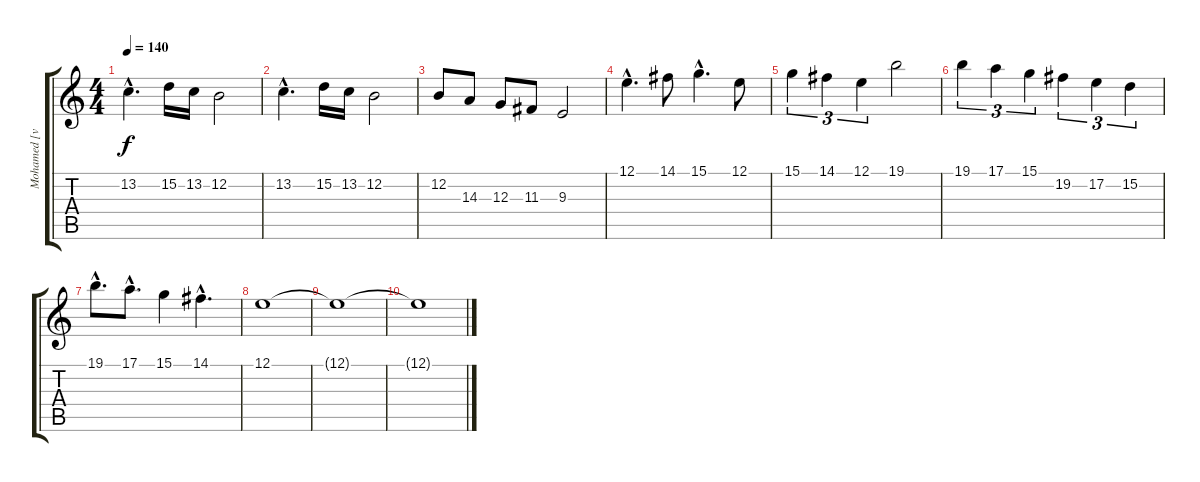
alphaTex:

\track ("Mohamed [violin]" "Mohamed [v") {instrument violin}
\staff {score tabs}
\tuning (E4 B3 G3 D3 A2 E2) {hide}
\ts (4 4)
\tempo 140
\clef g2
\ks c
13.2{hac}.4{d dy f} 15.2.16 13.2.16 12.2.2 |
13.2{hac}.4{d} 15.2.16 13.2.16 12.2.2 |
12.2.8 14.3.8 12.3.8 11.3.8 9.3.2 |
12.1{hac}.4{d} 14.1.8 15.1{hac}.4{d} 12.1.8 |
15.1.4{tu (3 2)} 14.1.4{tu (3 2)} 12.1.4{tu (3 2)} 19.1.2 |
19.1.4{tu (3 2)} 17.1.4{tu (3 2)} 15.1.4{tu (3 2)} 19.2.4{tu (3 2)} 17.2.4{tu (3 2)} 15.2.4{tu (3 2)} |
19.1{hac}.8{d} 17.1{hac}.8{d} 15.1.4 14.1{hac}.4{d} |
12.1.1 |
12.1{t}.1 |
12.1{t}.1
